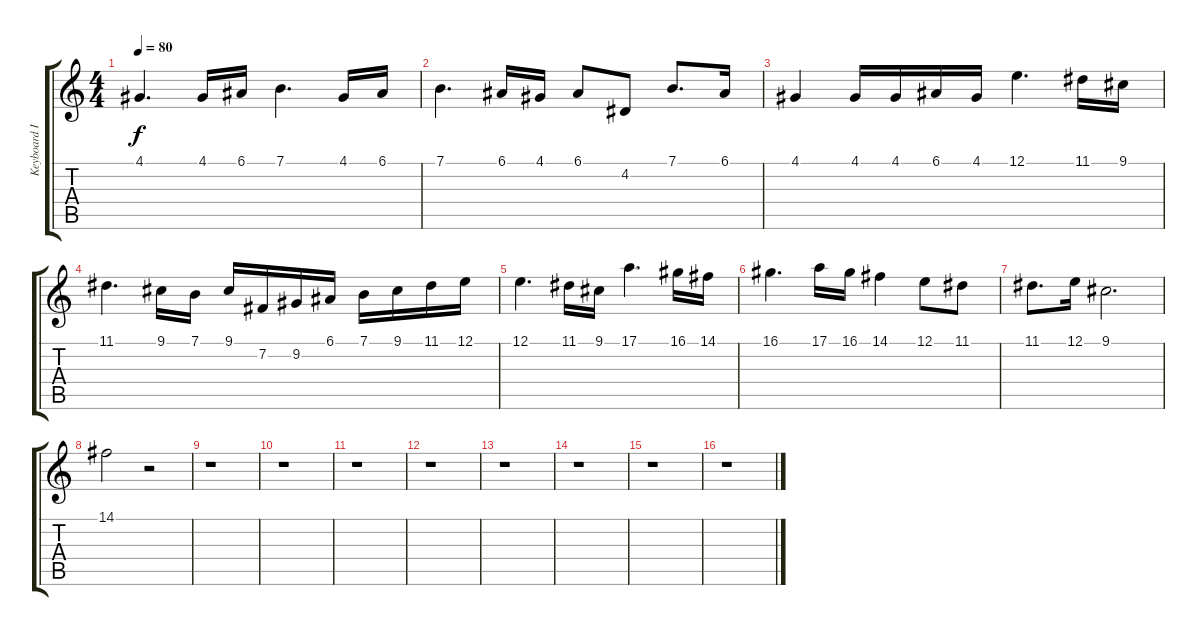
\track ("Keyboard I" "Keyboard I") {instrument pad1newage}
\staff {score tabs}
\tuning (E4 B3 G3 D3 A2 E2) {hide}
\ts (4 4)
\tempo 80
\clef g2
\ks c
4.1.4{d dy f} 4.1.16 6.1.16 7.1.4{d} 4.1.16 6.1.16 |
7.1.4{d} 6.1.16 4.1.16 6.1.8 4.2.8 7.1.8{d} 6.1.16 |
4.1.4 4.1.16 4.1.16 6.1.16 4.1.16 12.1.4{d} 11.1.16 9.1.16 |
11.1.4{d} 9.1.16 7.1.16 9.1.16 7.2.16 9.2.16 6.1.16 7.1.16 9.1.16 11.1.16 12.1.16 |
12.1.4{d} 11.1.16 9.1.16 17.1.4{d} 16.1.16 14.1.16 |
16.1.4{d} 17.1.16 16.1.16 14.1.4 12.1.8 11.1.8 |
11.1.8{d} 12.1.16 9.1.2{d} |
14.1.2 r.2 |
r.1 |
r.1 |
r.1 |
r.1 |
r.1 |
r.1 |
r.1 |
r.1
